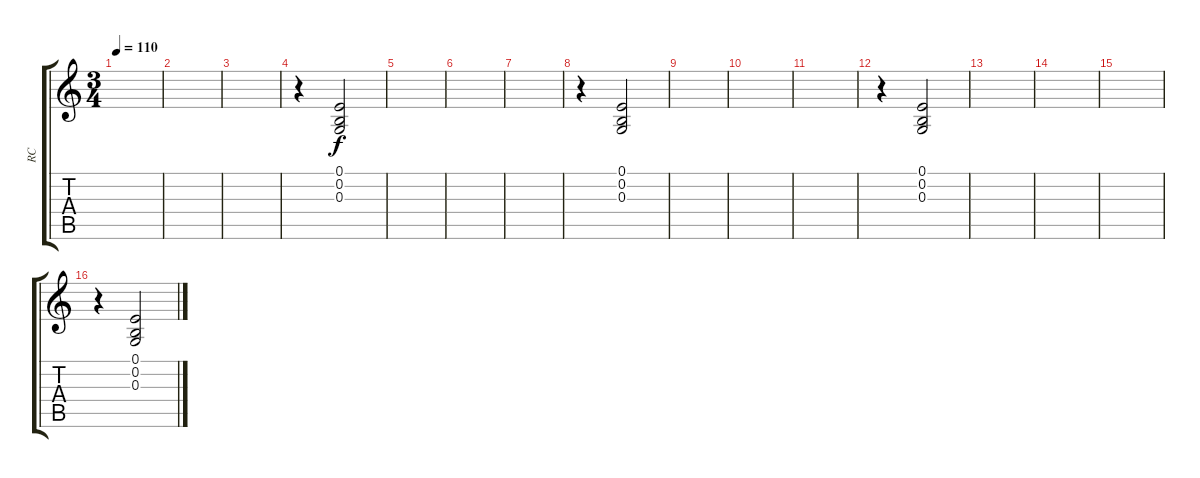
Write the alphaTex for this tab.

\track ("RC" "RC") {instrument reversecymbal}
\staff {score tabs}
\tuning (E4 B3 G3 D3 A2 E2) {hide}
\ts (3 4)
\tempo 110
\clef g2
\ks c
|
|
|
r.4 (0.1 0.2 0.3).2 |
|
|
|
r.4 (0.1 0.2 0.3).2 |
|
|
|
r.4 (0.1 0.2 0.3).2 |
|
|
|
r.4 (0.1 0.2 0.3).2
